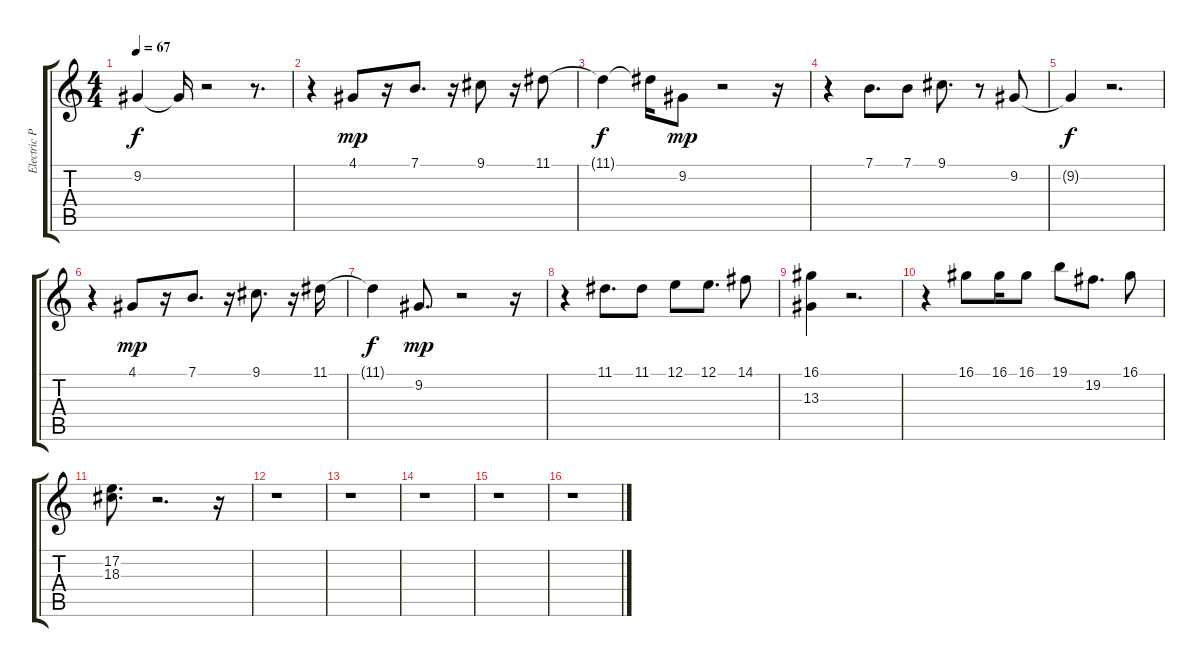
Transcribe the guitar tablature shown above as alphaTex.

\track ("Electric Piano Mod" "Electric P") {instrument ocarina}
\staff {score tabs}
\tuning (E4 B3 G3 D3 A2 E2) {hide}
\ts (4 4)
\tempo 67
\clef g2
\ks c
9.2{t}.4{dy f} 9.2{t}.16 r.2 r.8{d} |
r.4 4.1.8{dy mp} r.16 7.1.8{d} r.16 9.1.8 r.16 11.1.8 |
11.1{t}.4{dy f} 11.1{t}.16 9.2.8{dy mp} r.2 r.16 |
r.4 7.1.8{d} 7.1.8 9.1.8{d} r.8 9.2.8 |
9.2{t}.4{dy f} r.2{d} |
r.4 4.1.8{dy mp} r.16 7.1.8{d} r.16 9.1.8{d} r.16 11.1.16 |
11.1{t}.4{dy f} 9.2.8{d dy mp} r.2 r.16 |
r.4 11.1.8{d} 11.1.8 12.1.8 12.1.8{d} 14.1.8 |
(16.1 13.3).4 r.2{d} |
r.4 16.1.8 16.1.16 16.1.8 19.1.8 19.2.8{d} 16.1.8 |
(17.2 18.3).8{d} r.2{d} r.16 |
r.1 |
r.1 |
r.1 |
r.1 |
r.1
